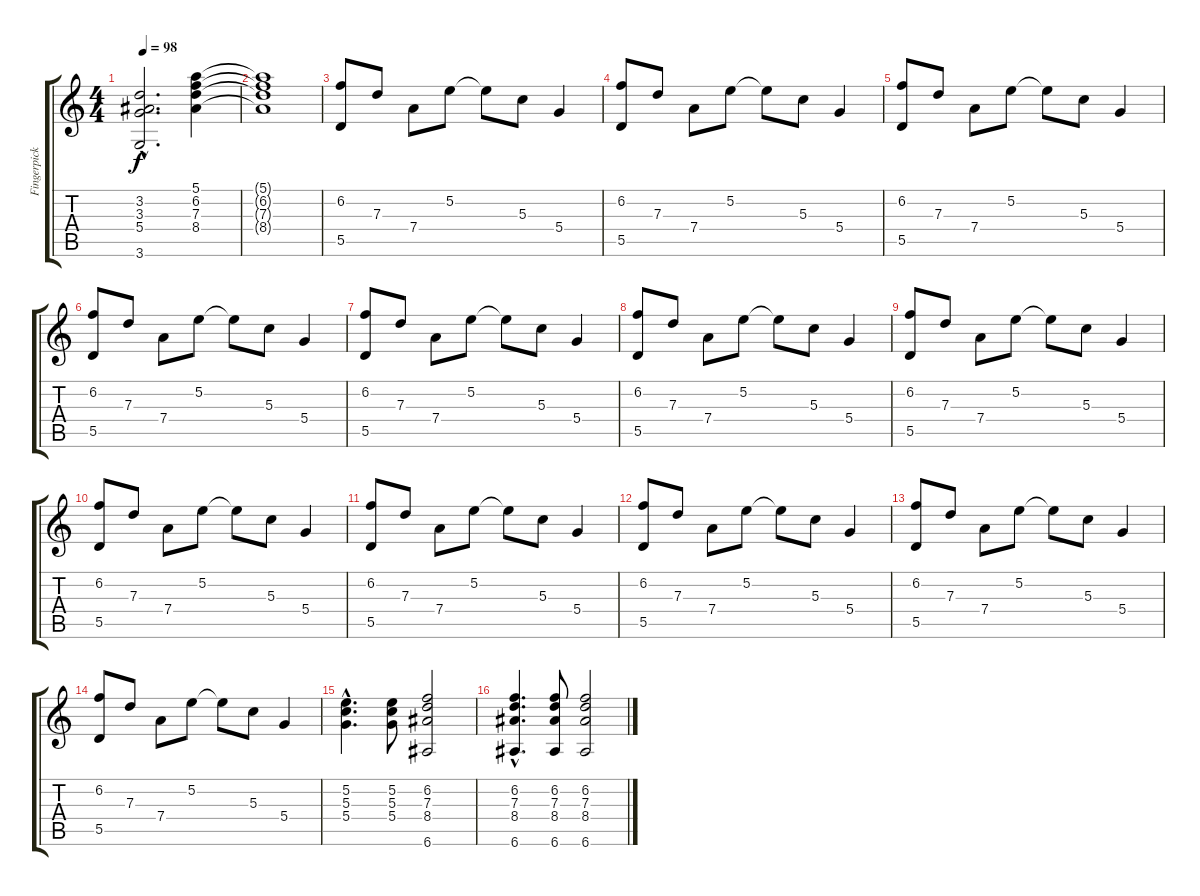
\track ("Fingerpicking guitar" "Fingerpick") {instrument acousticguitarnylon}
\staff {score tabs}
\tuning (E4 B3 G3 D3 A2 E2) {hide}
\ts (4 4)
\tempo 98
\clef g2
\ks c
(3.2{hac} 3.3{hac} 5.4{hac} 3.6{hac}).2{d dy f} (5.1 6.2 7.3 8.4).4 |
(5.1{t} 6.2{t} 7.3{t} 8.4{t}).1 |
(6.2 5.5).8 7.3.8 7.4.8 5.2.8 5.2{t}.8 5.3.8 5.4.4 |
(6.2 5.5).8 7.3.8 7.4.8 5.2.8 5.2{t}.8 5.3.8 5.4.4 |
(6.2 5.5).8 7.3.8 7.4.8 5.2.8 5.2{t}.8 5.3.8 5.4.4 |
(6.2 5.5).8 7.3.8 7.4.8 5.2.8 5.2{t}.8 5.3.8 5.4.4 |
(6.2 5.5).8 7.3.8 7.4.8 5.2.8 5.2{t}.8 5.3.8 5.4.4 |
(6.2 5.5).8 7.3.8 7.4.8 5.2.8 5.2{t}.8 5.3.8 5.4.4 |
(6.2 5.5).8 7.3.8 7.4.8 5.2.8 5.2{t}.8 5.3.8 5.4.4 |
(6.2 5.5).8 7.3.8 7.4.8 5.2.8 5.2{t}.8 5.3.8 5.4.4 |
(6.2 5.5).8 7.3.8 7.4.8 5.2.8 5.2{t}.8 5.3.8 5.4.4 |
(6.2 5.5).8 7.3.8 7.4.8 5.2.8 5.2{t}.8 5.3.8 5.4.4 |
(6.2 5.5).8 7.3.8 7.4.8 5.2.8 5.2{t}.8 5.3.8 5.4.4 |
(6.2 5.5).8 7.3.8 7.4.8 5.2.8 5.2{t}.8 5.3.8 5.4.4 |
(5.2{hac} 5.3{hac} 5.4{hac}).4{d} (5.2 5.3 5.4).8 (6.2 7.3 8.4 6.6).2 |
(6.2{hac} 7.3{hac} 8.4{hac} 6.6{hac}).4{d} (6.2 7.3 8.4 6.6).8 (6.2 7.3 8.4 6.6).2
